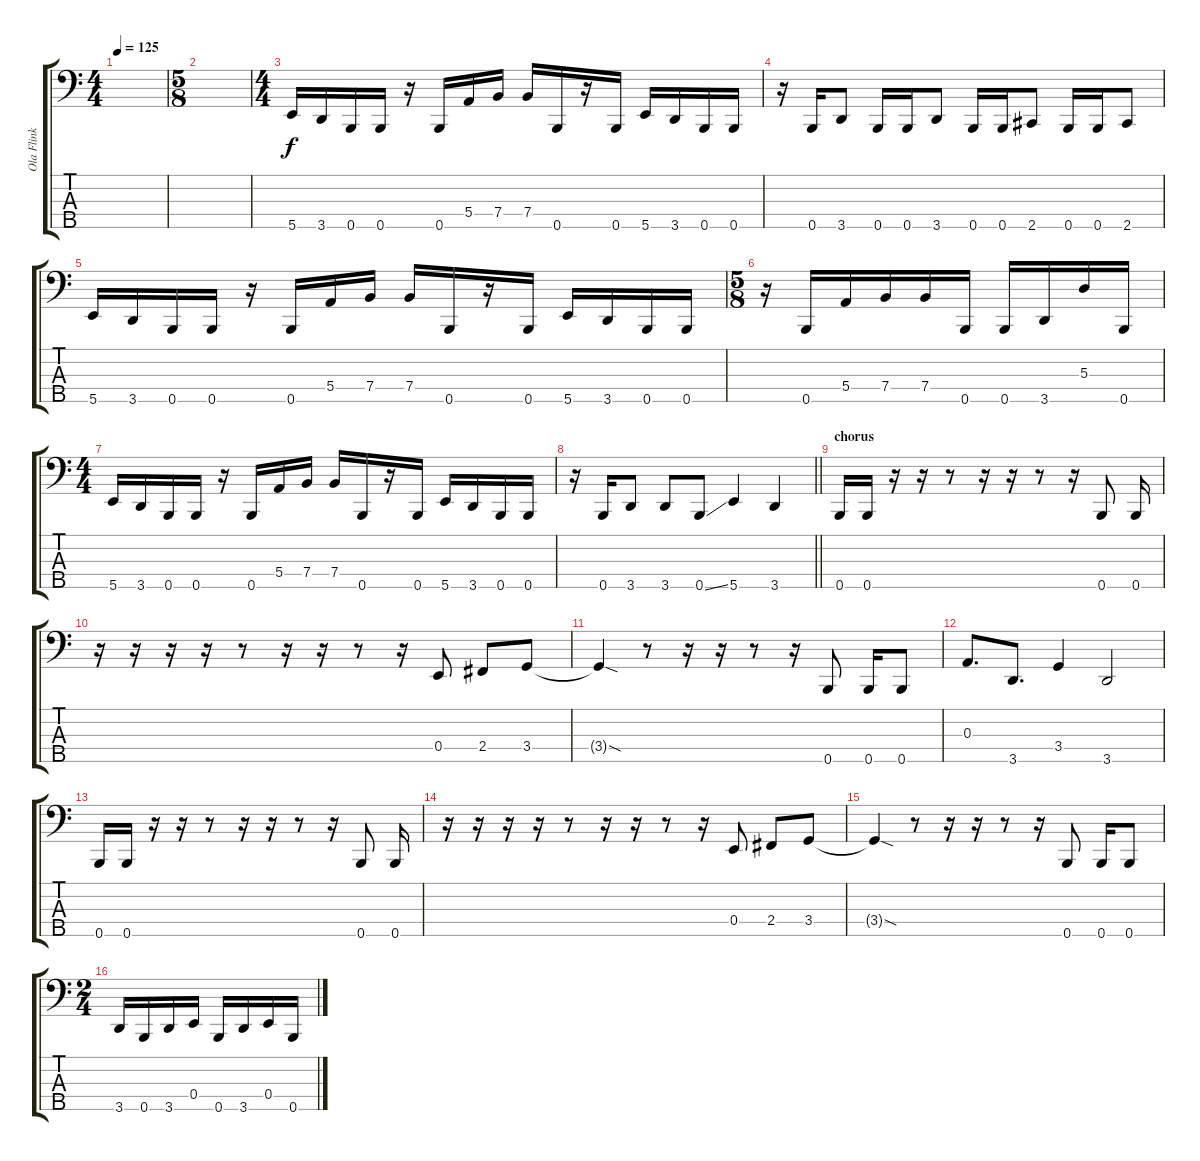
\track ("Ola Flink" "Ola Flink") {instrument electricbasspick}
\staff {score tabs}
\tuning (G2 D2 A1 E1 B0) {hide}
\ts (4 4)
\tempo 125
\clef f4
\ks c
|
\ts (5 8)
|
\ts (4 4)
5.5.16 3.5.16 0.5.16 0.5.16 r.16 0.5.16 5.4.16 7.4.16 7.4.16 0.5.16 r.16 0.5.16 5.5.16 3.5.16 0.5.16 0.5.16 |
r.16 0.5.16 3.5.8 0.5.16 0.5.16 3.5.8 0.5.16 0.5.16 2.5.8 0.5.16 0.5.16 2.5.8 |
5.5.16 3.5.16 0.5.16 0.5.16 r.16 0.5.16 5.4.16 7.4.16 7.4.16 0.5.16 r.16 0.5.16 5.5.16 3.5.16 0.5.16 0.5.16 |
\ts (5 8)
r.16 0.5.16 5.4.16 7.4.16 7.4.16 0.5.16 0.5.16 3.5.16 5.3.16 0.5.16 |
\ts (4 4)
5.5.16 3.5.16 0.5.16 0.5.16 r.16 0.5.16 5.4.16 7.4.16 7.4.16 0.5.16 r.16 0.5.16 5.5.16 3.5.16 0.5.16 0.5.16 |
\barLineRight lightlight
r.16 0.5.16 3.5.8 3.5.8 0.5{ss}.8 5.5.4 3.5.4 |
\section ("" "chorus")
0.5.16 0.5.16 r.16 r.16 r.8 r.16 r.16 r.8 r.16 0.5.8 0.5.16 |
r.16 r.16 r.16 r.16 r.8 r.16 r.16 r.8 r.16 0.4.8 2.4.8 3.4.8 |
3.4{sod t}.4 r.8 r.16 r.16 r.8 r.16 0.5.8 0.5.16 0.5.8 |
0.3.8{d} 3.5.8{d} 3.4.4 3.5.2 |
0.5.16 0.5.16 r.16 r.16 r.8 r.16 r.16 r.8 r.16 0.5.8 0.5.16 |
r.16 r.16 r.16 r.16 r.8 r.16 r.16 r.8 r.16 0.4.8 2.4.8 3.4.8 |
3.4{sod t}.4 r.8 r.16 r.16 r.8 r.16 0.5.8 0.5.16 0.5.8 |
\ts (2 4)
3.5.16 0.5.16 3.5.16 0.4.16 0.5.16 3.5.16 0.4.16 0.5.16
